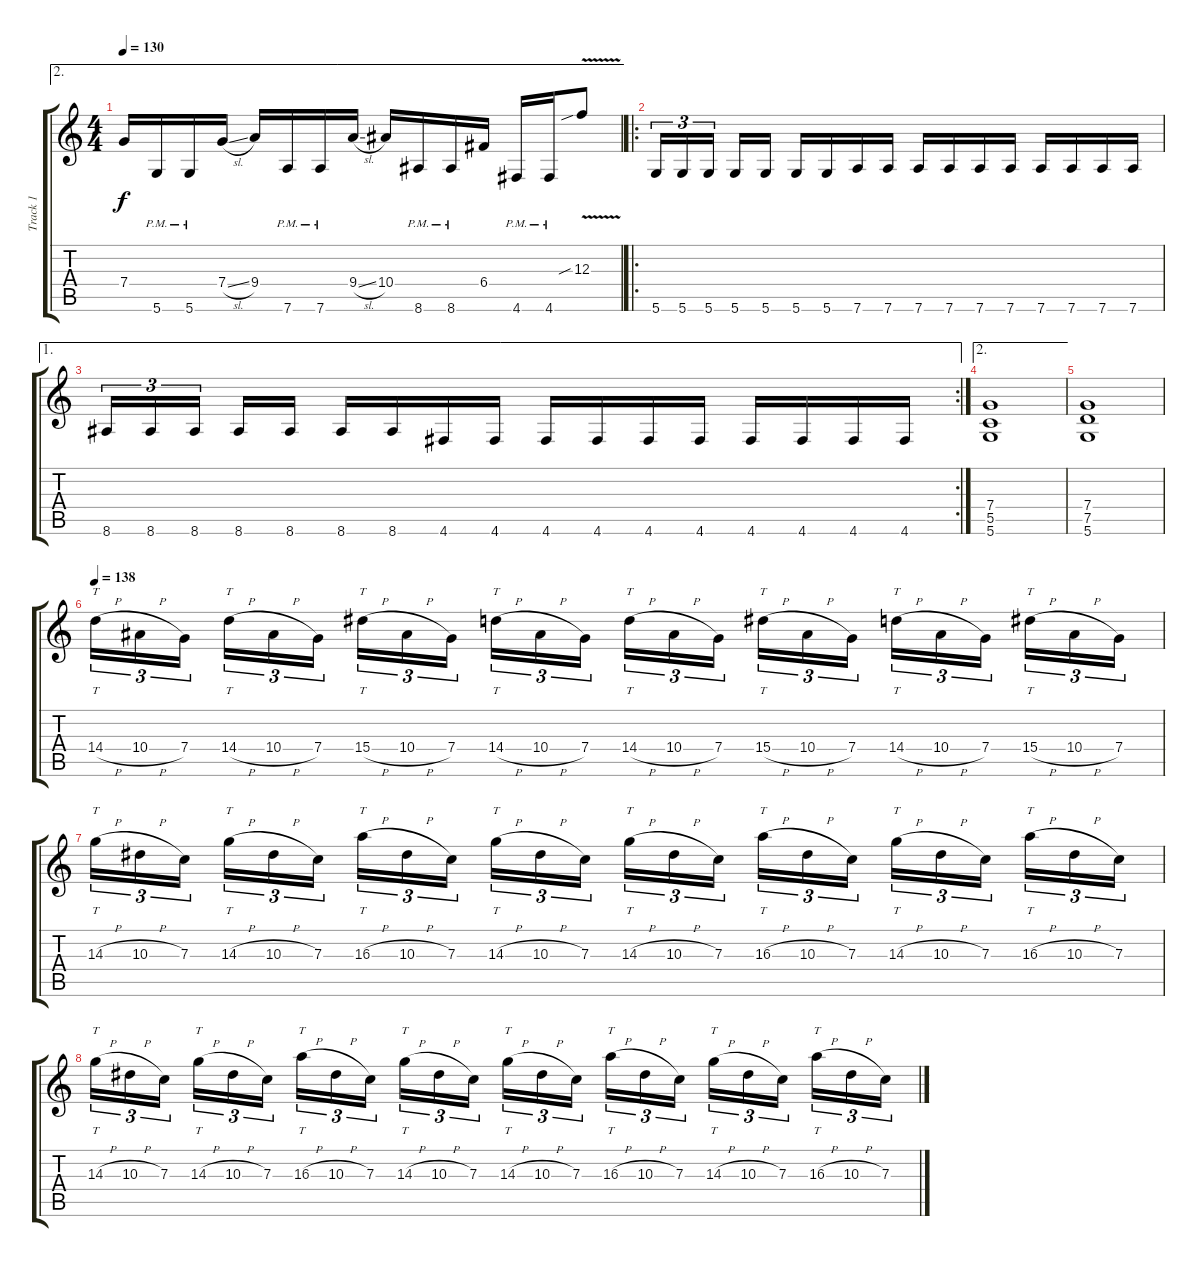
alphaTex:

\track ("Track 1" "Track 1") {instrument distortionguitar}
\staff {score tabs}
\tuning (D4 A3 F3 C3 G2 D2) {hide}
\ae 2
\ts (4 4)
\tempo 130
\clef g2
\ks c
7.4.16{dy f} 5.6{pm}.16 5.6{pm}.16 7.4{sl}.16 9.4.16 7.6{pm}.16 7.6{pm}.16 9.4{sl}.16 10.4.16 8.6{pm}.16 8.6{pm}.16 6.4.16 4.6{pm}.16 4.6{pm}.16 12.3{v sib}.8 |
\ro
5.6.16{tu (3 2)} 5.6.16{tu (3 2)} 5.6.16{tu (3 2) beam splitsecondary} 5.6.16 5.6.16 5.6.16 5.6.16 7.6.16 7.6.16 7.6.16 7.6.16 7.6.16 7.6.16 7.6.16 7.6.16 7.6.16 7.6.16 |
\ae 1
\rc 2
8.6.16{tu (3 2)} 8.6.16{tu (3 2)} 8.6.16{tu (3 2) beam splitsecondary} 8.6.16 8.6.16 8.6.16 8.6.16 4.6.16 4.6.16 4.6.16 4.6.16 4.6.16 4.6.16 4.6.16 4.6.16 4.6.16 4.6.16 |
\ae 2
(7.4 5.5 5.6).1 |
(7.4 7.5 5.6).1 |
\tempo 138
14.4{h}.16{tt tu (3 2)} 10.4{h}.16{tu (3 2)} 7.4.16{tu (3 2) beam splitsecondary} 14.4{h}.16{tt tu (3 2)} 10.4{h}.16{tu (3 2)} 7.4.16{tu (3 2)} 15.4{h}.16{tt tu (3 2)} 10.4{h}.16{tu (3 2)} 7.4.16{tu (3 2) beam splitsecondary} 14.4{h}.16{tt tu (3 2)} 10.4{h}.16{tu (3 2)} 7.4.16{tu (3 2)} 14.4{h}.16{tt tu (3 2)} 10.4{h}.16{tu (3 2)} 7.4.16{tu (3 2) beam splitsecondary} 15.4{h}.16{tt tu (3 2)} 10.4{h}.16{tu (3 2)} 7.4.16{tu (3 2)} 14.4{h}.16{tt tu (3 2)} 10.4{h}.16{tu (3 2)} 7.4.16{tu (3 2) beam splitsecondary} 15.4{h}.16{tt tu (3 2)} 10.4{h}.16{tu (3 2)} 7.4.16{tu (3 2)} |
14.3{h}.16{tt tu (3 2)} 10.3{h}.16{tu (3 2)} 7.3.16{tu (3 2) beam splitsecondary} 14.3{h}.16{tt tu (3 2)} 10.3{h}.16{tu (3 2)} 7.3.16{tu (3 2)} 16.3{h}.16{tt tu (3 2)} 10.3{h}.16{tu (3 2)} 7.3.16{tu (3 2) beam splitsecondary} 14.3{h}.16{tt tu (3 2)} 10.3{h}.16{tu (3 2)} 7.3.16{tu (3 2)} 14.3{h}.16{tt tu (3 2)} 10.3{h}.16{tu (3 2)} 7.3.16{tu (3 2) beam splitsecondary} 16.3{h}.16{tt tu (3 2)} 10.3{h}.16{tu (3 2)} 7.3.16{tu (3 2)} 14.3{h}.16{tt tu (3 2)} 10.3{h}.16{tu (3 2)} 7.3.16{tu (3 2) beam splitsecondary} 16.3{h}.16{tt tu (3 2)} 10.3{h}.16{tu (3 2)} 7.3.16{tu (3 2)} |
14.3{h}.16{tt tu (3 2)} 10.3{h}.16{tu (3 2)} 7.3.16{tu (3 2) beam splitsecondary} 14.3{h}.16{tt tu (3 2)} 10.3{h}.16{tu (3 2)} 7.3.16{tu (3 2)} 16.3{h}.16{tt tu (3 2)} 10.3{h}.16{tu (3 2)} 7.3.16{tu (3 2) beam splitsecondary} 14.3{h}.16{tt tu (3 2)} 10.3{h}.16{tu (3 2)} 7.3.16{tu (3 2)} 14.3{h}.16{tt tu (3 2)} 10.3{h}.16{tu (3 2)} 7.3.16{tu (3 2) beam splitsecondary} 16.3{h}.16{tt tu (3 2)} 10.3{h}.16{tu (3 2)} 7.3.16{tu (3 2)} 14.3{h}.16{tt tu (3 2)} 10.3{h}.16{tu (3 2)} 7.3.16{tu (3 2) beam splitsecondary} 16.3{h}.16{tt tu (3 2)} 10.3{h}.16{tu (3 2)} 7.3.16{tu (3 2)}
